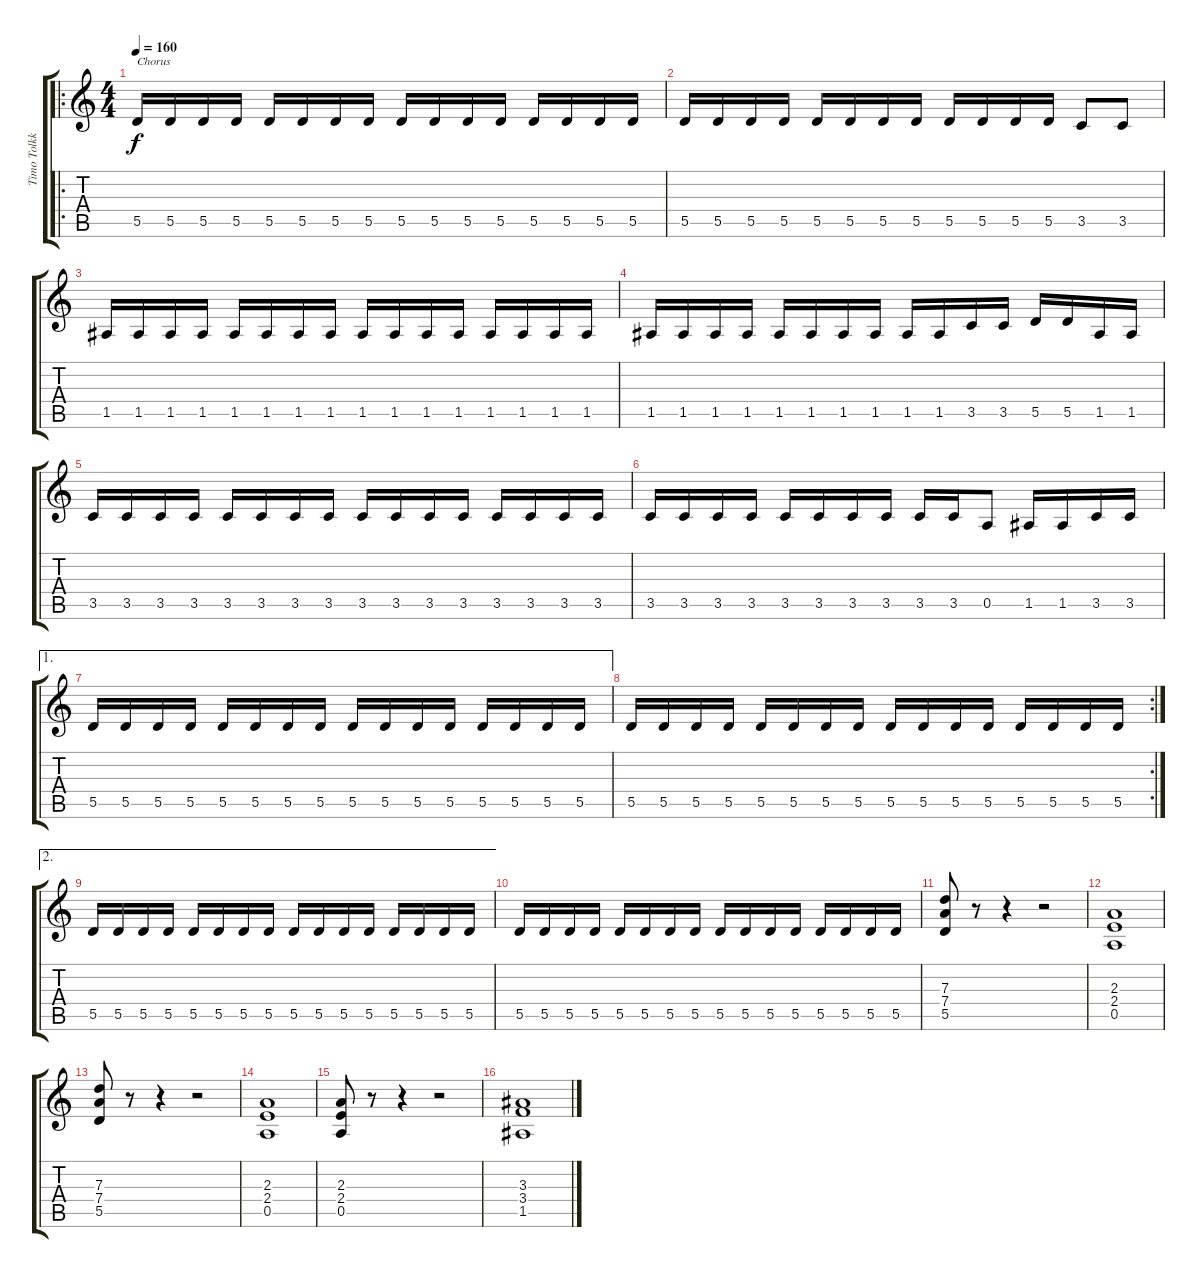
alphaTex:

\track ("Timo Tolkki (Guitar)" "Timo Tolkk") {instrument distortionguitar}
\staff {score tabs}
\tuning (E4 B3 G3 D3 A2 E2) {hide}
\ro
\ts (4 4)
\tempo 160
\clef g2
\ks c
5.5.16{txt "Chorus" dy f} 5.5.16 5.5.16 5.5.16 5.5.16 5.5.16 5.5.16 5.5.16 5.5.16 5.5.16 5.5.16 5.5.16 5.5.16 5.5.16 5.5.16 5.5.16 |
5.5.16 5.5.16 5.5.16 5.5.16 5.5.16 5.5.16 5.5.16 5.5.16 5.5.16 5.5.16 5.5.16 5.5.16 3.5.8 3.5.8 |
1.5.16 1.5.16 1.5.16 1.5.16 1.5.16 1.5.16 1.5.16 1.5.16 1.5.16 1.5.16 1.5.16 1.5.16 1.5.16 1.5.16 1.5.16 1.5.16 |
1.5.16 1.5.16 1.5.16 1.5.16 1.5.16 1.5.16 1.5.16 1.5.16 1.5.16 1.5.16 3.5.16 3.5.16 5.5.16 5.5.16 1.5.16 1.5.16 |
3.5.16 3.5.16 3.5.16 3.5.16 3.5.16 3.5.16 3.5.16 3.5.16 3.5.16 3.5.16 3.5.16 3.5.16 3.5.16 3.5.16 3.5.16 3.5.16 |
3.5.16 3.5.16 3.5.16 3.5.16 3.5.16 3.5.16 3.5.16 3.5.16 3.5.16 3.5.16 0.5.8 1.5.16 1.5.16 3.5.16 3.5.16 |
\ae 1
5.5.16 5.5.16 5.5.16 5.5.16 5.5.16 5.5.16 5.5.16 5.5.16 5.5.16 5.5.16 5.5.16 5.5.16 5.5.16 5.5.16 5.5.16 5.5.16 |
\rc 2
5.5.16 5.5.16 5.5.16 5.5.16 5.5.16 5.5.16 5.5.16 5.5.16 5.5.16 5.5.16 5.5.16 5.5.16 5.5.16 5.5.16 5.5.16 5.5.16 |
\ae 2
5.5.16 5.5.16 5.5.16 5.5.16 5.5.16 5.5.16 5.5.16 5.5.16 5.5.16 5.5.16 5.5.16 5.5.16 5.5.16 5.5.16 5.5.16 5.5.16 |
5.5.16 5.5.16 5.5.16 5.5.16 5.5.16 5.5.16 5.5.16 5.5.16 5.5.16 5.5.16 5.5.16 5.5.16 5.5.16 5.5.16 5.5.16 5.5.16 |
(7.3 7.4 5.5).8 r.8 r.4 r.2 |
(2.3 2.4 0.5).1 |
(7.3 7.4 5.5).8 r.8 r.4 r.2 |
(2.3 2.4 0.5).1 |
(2.3 2.4 0.5).8 r.8 r.4 r.2 |
(3.3 3.4 1.5).1
